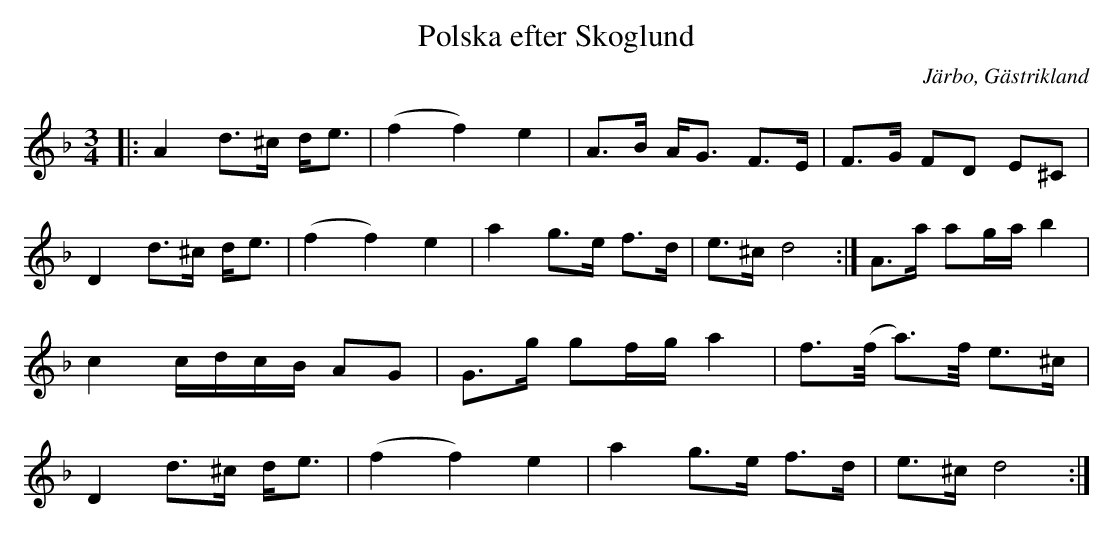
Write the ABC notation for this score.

X:1
T: Polska efter Skoglund
O: Järbo, Gästrikland
M: 3/4
L: 1/16
K: Dm
|:A4 d2>^c2 d2<e2 |(f4f4) e4| A2>B2 A2<G2 F2>E2|F2>G2 F2D2 E2^C2|D4 d2>^c2 d2<e2 |(f4f4) e4|a4 g2>e2 f2>d2|e2>^c2 d8:|A2>a2 a2ga b4|c4 cdcB A2G2|G2>g2 g2fg  a4|f2>(f a2)>f e2>^c2|D4 d2>^c2 d2<e2 |(f4f4) e4|a4 g2>e2 f2>d2|e2>^c2 d8:|
